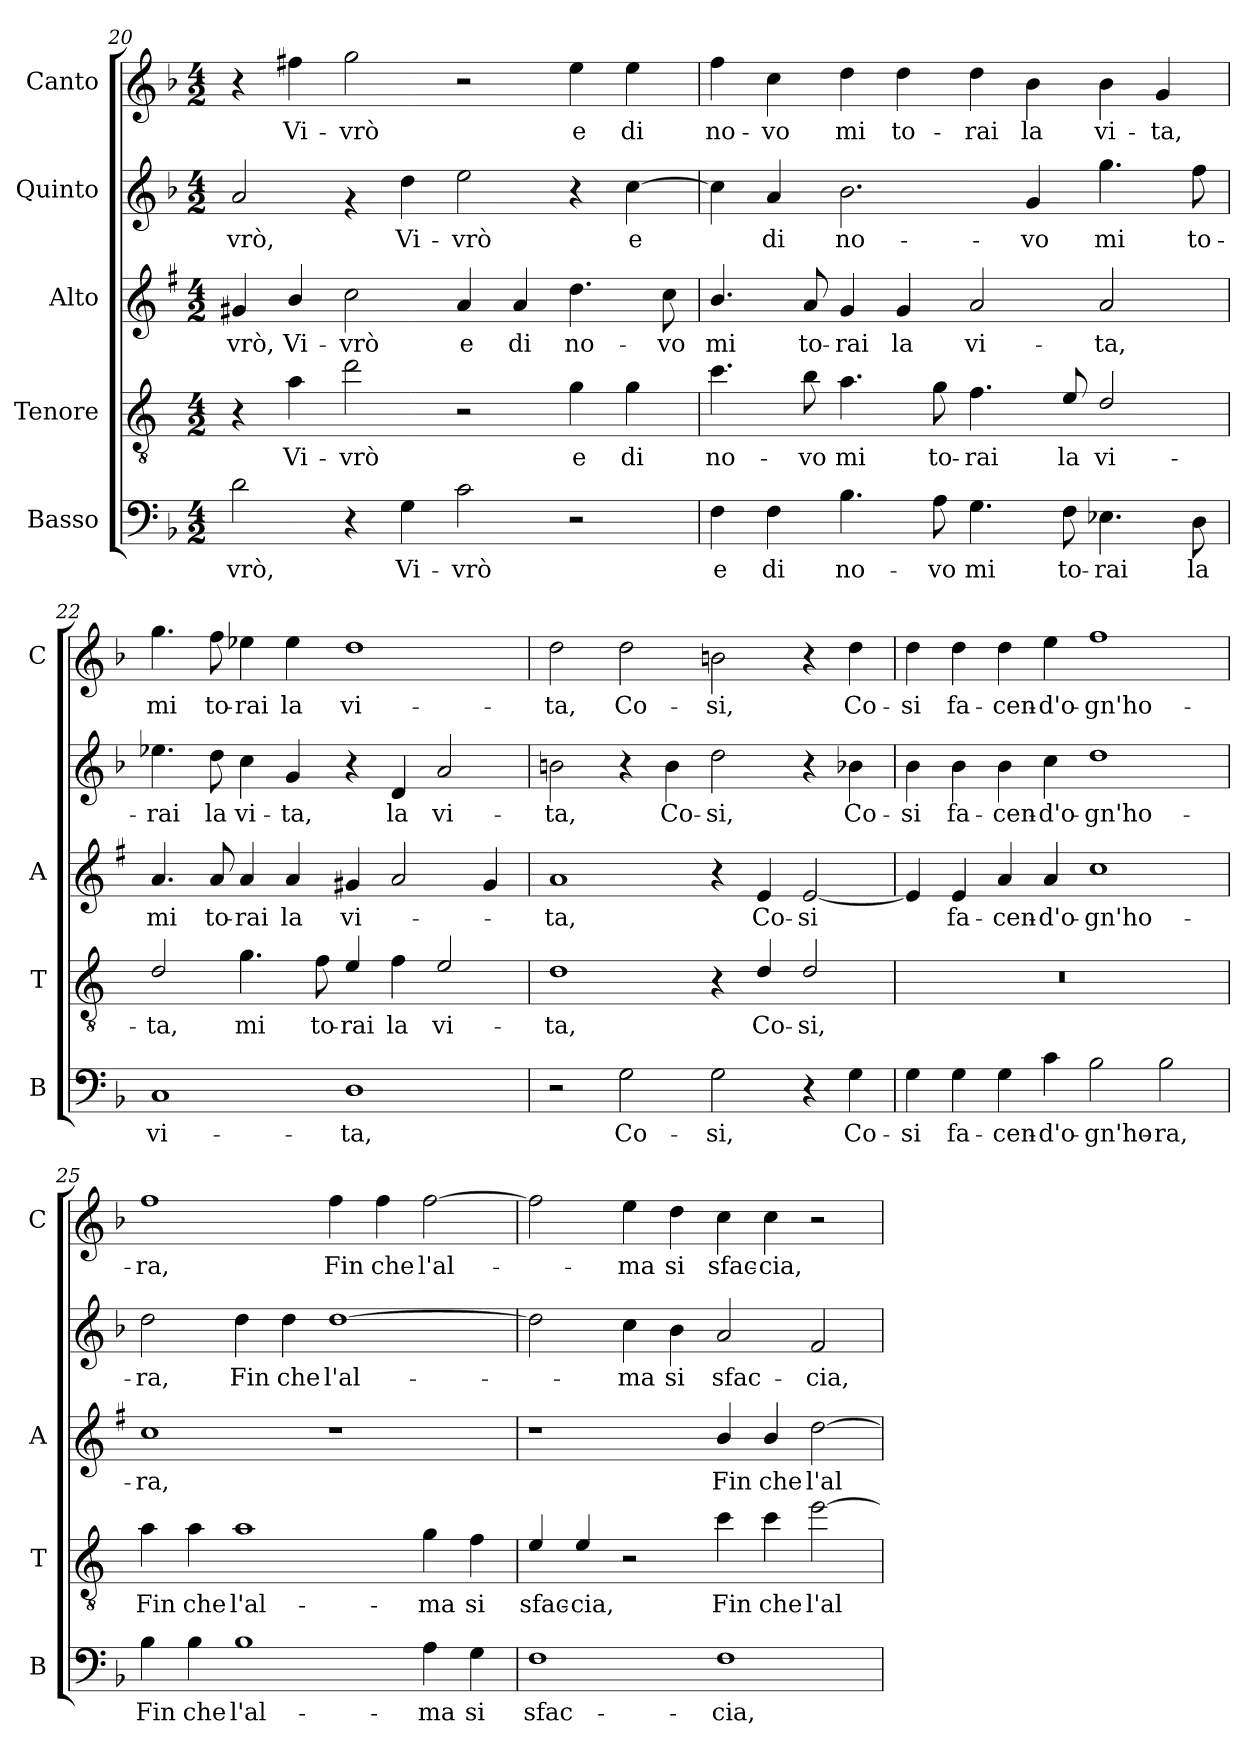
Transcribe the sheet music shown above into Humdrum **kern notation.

**kern	**text	**kern	**text	**kern	**text	**kern	**text	**kern	**text
*part5	*part5	*part4	*part4	*part3	*part3	*part2	*part2	*part1	*part1
*staff5	*staff5	*staff4	*staff4	*staff3	*staff3	*staff2	*staff2	*staff1	*staff1
*I"Basso	*	*I"Tenore	*	*I"Alto	*	*I"Quinto	*	*I"Canto	*
*I'B	*	*I'T	*	*I'A	*	*	*	*I'C	*
*clefF4	*	*clefGv2	*	*clefG2	*	*clefG2	*	*clefG2	*
*	*	*ITrd4c7	*	*ITrd1c2	*	*	*	*	*
*k[b-]	*	*k[b-]	*	*k[b-]	*	*k[b-]	*	*k[b-]	*
*F:	*	*F:	*	*F:	*	*F:	*	*F:	*
*M4/2	*	*M4/2	*	*M4/2	*	*M4/2	*	*M4/2	*
=20	=20	=20	=20	=20	=20	=20	=20	=20	=20
!	!LO:LY:b	!	!	!	!LO:LY:b	!	!LO:LY:b	!	!
2d\	-vrò,	4r	.	4f#X/	-vrò,	2a/	-vrò,	4r	.
!	!	!	!LO:LY:b	!	!LO:LY:b	!	!	!	!LO:LY:b
.	.	4d\	Vi-	4a/	Vi-	.	.	4ff#X\	Vi-
!	!	!	!LO:LY:b	!	!LO:LY:b	!	!	!	!LO:LY:b
4r	.	2g\	-vrò	2b-\	-vrò	4rf	.	2gg\	-vrò
!	!LO:LY:b	!	!	!	!	!	!LO:LY:b	!	!
4G\	Vi-	.	.	.	.	4dd\	Vi-	.	.
!	!LO:LY:b	!	!	!	!LO:LY:b	!	!LO:LY:b	!	!
2c\	-vrò	2r	.	4g/	e	2ee\	-vrò	2r	.
!	!	!	!	!	!LO:LY:b	!	!	!	!
.	.	.	.	4g/	di	.	.	.	.
!	!	!	!LO:LY:b	!	!LO:LY:b	!	!	!	!LO:LY:b
2r	.	4c\	e	4.cc\	no-	4r	.	4ee\	e
!	!	!	!LO:LY:b	!	!	!	!LO:LY:b	!	!LO:LY:b
.	.	4c\	di	.	.	[4cc\	e	4ee\	di
!	!	!	!	!	!LO:LY:b	!	!	!	!
.	.	.	.	8b-\	-vo	.	.	.	.
=21	=21	=21	=21	=21	=21	=21	=21	=21	=21
!	!LO:LY:b	!	!LO:LY:b	!	!LO:LY:b	!	!	!	!LO:LY:b
4F\	e	4.f\	no-	4.a/	mi	4cc\]	.	4ff\	no-
!	!LO:LY:b	!	!	!	!	!	!LO:LY:b	!	!LO:LY:b
4F\	di	.	.	.	.	4a/	di	4cc\	-vo
!	!	!	!LO:LY:b	!	!LO:LY:b	!	!	!	!
.	.	8e\	-vo	8g/	to-	.	.	.	.
!	!LO:LY:b	!	!LO:LY:b	!	!LO:LY:b	!	!LO:LY:b	!	!LO:LY:b
4.B-\	no-	4.d\	mi	4f/	-rai	2.b-\	no-	4dd\	mi
!	!	!	!	!	!LO:LY:b	!	!	!	!LO:LY:b
.	.	.	.	4f/	la	.	.	4dd\	to-
!	!LO:LY:b	!	!LO:LY:b	!	!	!	!	!	!
8A\	-vo	8c\	to-	.	.	.	.	.	.
!	!LO:LY:b	!	!LO:LY:b	!	!LO:LY:b	!	!	!	!LO:LY:b
4.G\	mi	4.B-\	-rai	2g/	vi-	.	.	4dd\	-rai
!	!	!	!	!	!	!	!LO:LY:b	!	!LO:LY:b
.	.	.	.	.	.	4g/	-vo	4b-\	la
!	!LO:LY:b	!	!LO:LY:b	!	!	!	!	!	!
8F\	to-	8A/	la	.	.	.	.	.	.
!	!LO:LY:b	!	!LO:LY:b	!	!LO:LY:b	!	!LO:LY:b	!	!LO:LY:b
4.E-X\	-rai	2G/	vi-	2g/	-ta,	4.gg\	mi	4b-\	vi-
!	!	!	!	!	!	!	!	!	!LO:LY:b
.	.	.	.	.	.	.	.	4g/	-ta,
!	!LO:LY:b	!	!	!	!	!	!LO:LY:b	!	!
8D\	la	.	.	.	.	8ff\	to-	.	.
!!LO:PB:g=z
=22	=22	=22	=22	=22	=22	=22	=22	=22	=22
!	!LO:LY:b	!	!LO:LY:b	!	!LO:LY:b	!	!LO:LY:b	!	!LO:LY:b
1C	vi-	2G/	-ta,	4.g/	mi	4.ee-X\	-rai	4.gg\	mi
!	!	!	!	!	!LO:LY:b	!	!LO:LY:b	!	!LO:LY:b
.	.	.	.	8g/	to-	8dd\	la	8ff\	to-
!	!	!	!LO:LY:b	!	!LO:LY:b	!	!LO:LY:b	!	!LO:LY:b
.	.	4.c\	mi	4g/	-rai	4cc\	vi-	4ee-X\	-rai
!	!	!	!	!	!LO:LY:b	!	!LO:LY:b	!	!LO:LY:b
.	.	.	.	4g/	la	4g/	-ta,	4ee-\	la
!	!	!	!LO:LY:b	!	!	!	!	!	!
.	.	8B-\	to-	.	.	.	.	.	.
!	!LO:LY:b	!	!LO:LY:b	!	!LO:LY:b	!	!	!	!LO:LY:b
1D	-ta,	4A/	-rai	4f#X/	vi-	4r	.	1dd	vi-
!	!	!	!LO:LY:b	!	!	!	!LO:LY:b	!	!
.	.	4B-\	la	2g/	.	4d/	la	.	.
!	!	!	!LO:LY:b	!	!	!	!LO:LY:b	!	!
.	.	2A/	vi-	.	.	2a/	vi-	.	.
.	.	.	.	4f#/	.	.	.	.	.
=23	=23	=23	=23	=23	=23	=23	=23	=23	=23
!	!	!	!LO:LY:b	!	!LO:LY:b	!	!LO:LY:b	!	!LO:LY:b
2r	.	1G	-ta,	1g	-ta,	2bn\	-ta,	2dd\	-ta,
!	!LO:LY:b	!	!	!	!	!	!	!	!LO:LY:b
2G\	Co-	.	.	.	.	4r	.	2dd\	Co-
!	!	!	!	!	!	!	!LO:LY:b	!	!
.	.	.	.	.	.	4b\	Co-	.	.
!	!LO:LY:b	!	!	!	!	!	!LO:LY:b	!	!LO:LY:b
2G\	-si,	4r	.	4r	.	2dd\	-si,	2bn\	-si,
!	!	!	!LO:LY:b	!	!LO:LY:b	!	!	!	!
.	.	4G/	Co-	4d/	Co-	.	.	.	.
!	!	!	!LO:LY:b	!	!LO:LY:b	!	!	!	!
4r	.	2G/	-si,	[2d/	-si	4r	.	4r	.
!	!LO:LY:b	!	!	!	!	!	!LO:LY:b	!	!LO:LY:b
4G\	Co-	.	.	.	.	4b-X\	Co-	4dd\	Co-
=24	=24	=24	=24	=24	=24	=24	=24	=24	=24
!	!LO:LY:b	!	!	!	!	!	!LO:LY:b	!	!LO:LY:b
4G\	-si	0r	.	4d/]	.	4b-\	-si	4dd\	-si
!	!LO:LY:b	!	!	!	!LO:LY:b	!	!LO:LY:b	!	!LO:LY:b
4G\	fa-	.	.	4d/	fa-	4b-\	fa-	4dd\	fa-
!	!LO:LY:b	!	!	!	!LO:LY:b	!	!LO:LY:b	!	!LO:LY:b
4G\	-cen-	.	.	4g/	-cen-	4b-\	-cen-	4dd\	-cen-
!	!LO:LY:b	!	!	!	!LO:LY:b	!	!LO:LY:b	!	!LO:LY:b
4c\	-d'o-	.	.	4g/	-d'o-	4cc\	-d'o-	4ee\	-d'o-
!	!LO:LY:b	!	!	!	!LO:LY:b	!	!LO:LY:b	!	!LO:LY:b
2B-\	-gn'ho-	.	.	1b-	-gn'ho-	1dd	-gn'ho-	1ff	-gn'ho-
!	!LO:LY:b	!	!	!	!	!	!	!	!
2B-\	-ra,	.	.	.	.	.	.	.	.
=25	=25	=25	=25	=25	=25	=25	=25	=25	=25
!	!LO:LY:b	!	!LO:LY:b	!	!LO:LY:b	!	!LO:LY:b	!	!LO:LY:b
4B-\	Fin	4d\	Fin	1b-	-ra,	2dd\	-ra,	1ff	-ra,
!	!LO:LY:b	!	!LO:LY:b	!	!	!	!	!	!
4B-\	che	4d\	che	.	.	.	.	.	.
!	!LO:LY:b	!	!LO:LY:b	!	!	!	!LO:LY:b	!	!
1B-	l'al-	1d	l'al-	.	.	4dd\	Fin	.	.
!	!	!	!	!	!	!	!LO:LY:b	!	!
.	.	.	.	.	.	4dd\	che	.	.
!	!	!	!	!	!	!	!LO:LY:b	!	!LO:LY:b
.	.	.	.	1r	.	[1dd	l'al-	4ff\	Fin
!	!	!	!	!	!	!	!	!	!LO:LY:b
.	.	.	.	.	.	.	.	4ff\	che
!	!LO:LY:b	!	!LO:LY:b	!	!	!	!	!	!LO:LY:b
4A\	-ma	4c\	-ma	.	.	.	.	[2ff\	l'al-
!	!LO:LY:b	!	!LO:LY:b	!	!	!	!	!	!
4G\	si	4B-\	si	.	.	.	.	.	.
!!LO:LB:g=z
=26	=26	=26	=26	=26	=26	=26	=26	=26	=26
!	!LO:LY:b	!	!LO:LY:b	!	!	!	!	!	!
1F	sfac-	4A/	sfac-	1r	.	2dd\]	.	2ff\]	.
!	!	!	!LO:LY:b	!	!	!	!	!	!
.	.	4A/	-cia,	.	.	.	.	.	.
!	!	!	!	!	!	!	!LO:LY:b	!	!LO:LY:b
.	.	2r	.	.	.	4cc\	-ma	4ee\	-ma
!	!	!	!	!	!	!	!LO:LY:b	!	!LO:LY:b
.	.	.	.	.	.	4b-\	si	4dd\	si
!	!LO:LY:b	!	!LO:LY:b	!	!LO:LY:b	!	!LO:LY:b	!	!LO:LY:b
1F	-cia,	4f\	Fin	4a/	Fin	2a/	sfac-	4cc\	sfac-
!	!	!	!LO:LY:b	!	!LO:LY:b	!	!	!	!LO:LY:b
.	.	4f\	che	4a/	che	.	.	4cc\	-cia,
!	!	!	!LO:LY:b	!	!LO:LY:b	!	!LO:LY:b	!	!
.	.	[2a\	l'al-	[2cc\	l'al-	2f/	-cia,	2r	.
=	=	=	=	=	=	=	=	=	=
*-	*-	*-	*-	*-	*-	*-	*-	*-	*-
